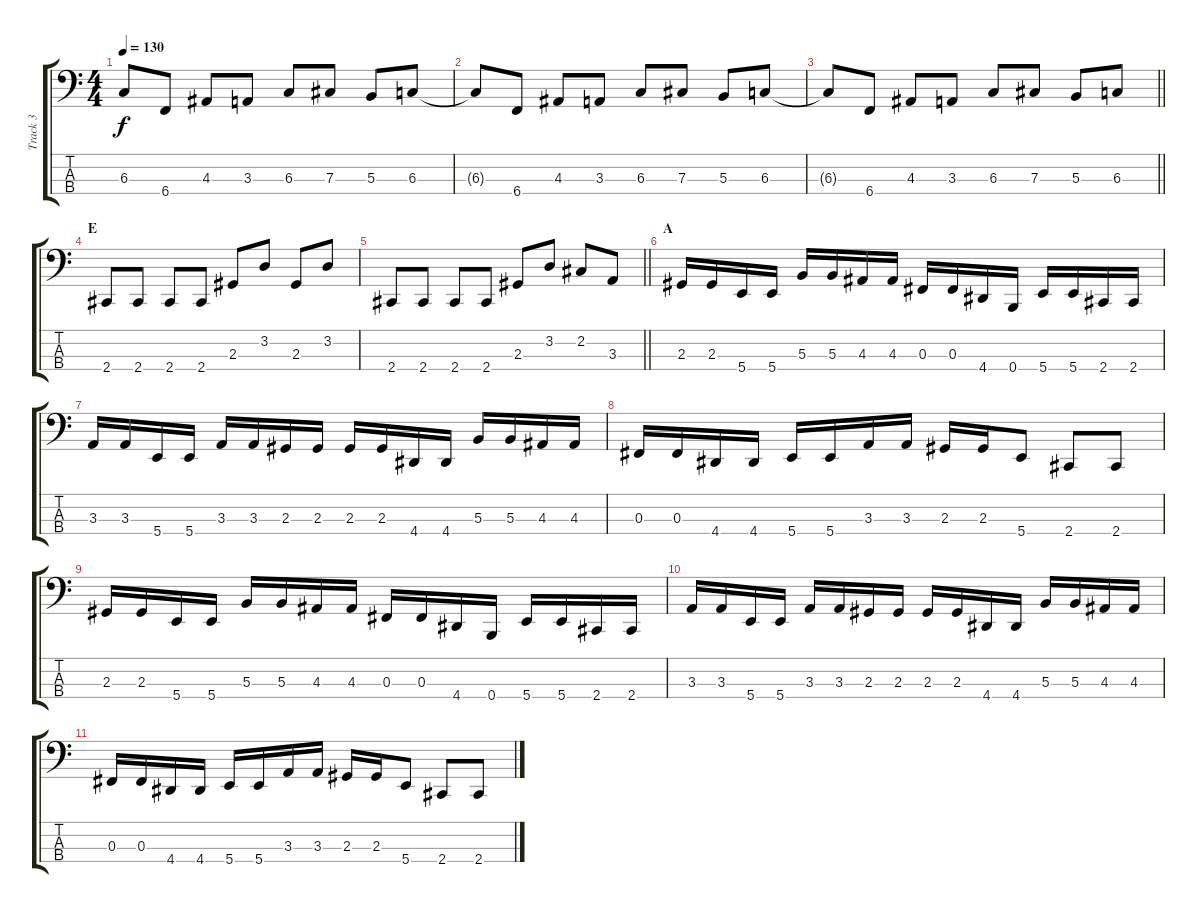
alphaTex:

\track ("Track 3" "Track 3") {instrument electricbasspick}
\staff {score tabs}
\tuning (E2 B1 Gb1 B0) {hide}
\ts (4 4)
\tempo 130
\clef f4
\ks c
6.3{t}.8{dy f} 6.4.8 4.3.8 3.3.8 6.3.8 7.3.8 5.3.8 6.3.8 |
6.3{t}.8 6.4.8 4.3.8 3.3.8 6.3.8 7.3.8 5.3.8 6.3.8 |
\barLineRight lightlight
6.3{t}.8 6.4.8 4.3.8 3.3.8 6.3.8 7.3.8 5.3.8 6.3.8 |
\section ("" "E")
2.4.8 2.4.8 2.4.8 2.4.8 2.3.8 3.2.8 2.3.8 3.2.8 |
\barLineRight lightlight
2.4.8 2.4.8 2.4.8 2.4.8 2.3.8 3.2.8 2.2.8 3.3.8 |
\section ("" "A")
2.3.16 2.3.16 5.4.16 5.4.16 5.3.16 5.3.16 4.3.16 4.3.16 0.3.16 0.3.16 4.4.16 0.4.16 5.4.16 5.4.16 2.4.16 2.4.16 |
3.3.16 3.3.16 5.4.16 5.4.16 3.3.16 3.3.16 2.3.16 2.3.16 2.3.16 2.3.16 4.4.16 4.4.16 5.3.16 5.3.16 4.3.16 4.3.16 |
0.3.16 0.3.16 4.4.16 4.4.16 5.4.16 5.4.16 3.3.16 3.3.16 2.3.16 2.3.16 5.4.8 2.4.8 2.4.8 |
2.3.16 2.3.16 5.4.16 5.4.16 5.3.16 5.3.16 4.3.16 4.3.16 0.3.16 0.3.16 4.4.16 0.4.16 5.4.16 5.4.16 2.4.16 2.4.16 |
3.3.16 3.3.16 5.4.16 5.4.16 3.3.16 3.3.16 2.3.16 2.3.16 2.3.16 2.3.16 4.4.16 4.4.16 5.3.16 5.3.16 4.3.16 4.3.16 |
0.3.16 0.3.16 4.4.16 4.4.16 5.4.16 5.4.16 3.3.16 3.3.16 2.3.16 2.3.16 5.4.8 2.4.8 2.4.8
